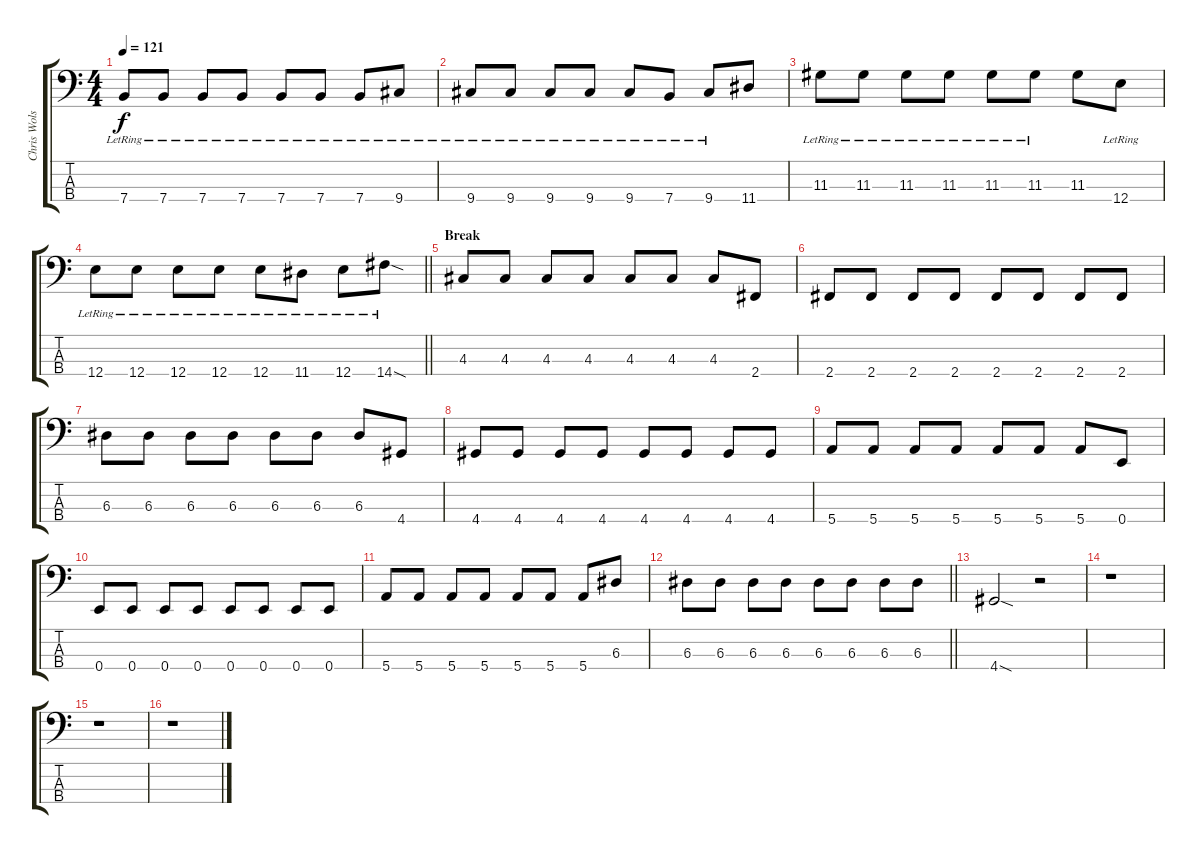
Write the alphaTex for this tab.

\track ("Chris Wolstenholme" "Chris Wols") {instrument electricbassfinger}
\staff {score tabs}
\tuning (G2 D2 A1 E1) {hide}
\ts (4 4)
\tempo 121
\clef f4
\ks c
7.4{lr}.8{dy f} 7.4{lr}.8 7.4{lr}.8 7.4{lr}.8 7.4{lr}.8 7.4{lr}.8 7.4{lr}.8 9.4{lr}.8 |
9.4{lr}.8 9.4{lr}.8 9.4{lr}.8 9.4{lr}.8 9.4{lr}.8 7.4{lr}.8 9.4{lr}.8 11.4.8 |
11.3{lr}.8 11.3{lr}.8 11.3{lr}.8 11.3{lr}.8 11.3{lr}.8 11.3{lr}.8 11.3.8 12.4{lr}.8 |
\barLineRight lightlight
12.4{lr}.8 12.4{lr}.8 12.4{lr}.8 12.4{lr}.8 12.4{lr}.8 11.4{lr}.8 12.4{lr}.8 14.4{sod lr}.8 |
\section ("" "Break")
4.3.8 4.3.8 4.3.8 4.3.8 4.3.8 4.3.8 4.3.8 2.4.8 |
2.4.8 2.4.8 2.4.8 2.4.8 2.4.8 2.4.8 2.4.8 2.4.8 |
6.3.8 6.3.8 6.3.8 6.3.8 6.3.8 6.3.8 6.3.8 4.4.8 |
4.4.8 4.4.8 4.4.8 4.4.8 4.4.8 4.4.8 4.4.8 4.4.8 |
5.4.8 5.4.8 5.4.8 5.4.8 5.4.8 5.4.8 5.4.8 0.4.8 |
0.4.8 0.4.8 0.4.8 0.4.8 0.4.8 0.4.8 0.4.8 0.4.8 |
5.4.8 5.4.8 5.4.8 5.4.8 5.4.8 5.4.8 5.4.8 6.3.8 |
\barLineRight lightlight
6.3.8 6.3.8 6.3.8 6.3.8 6.3.8 6.3.8 6.3.8 6.3.8 |
4.4{sod}.2 r.2 |
r.1 |
r.1 |
r.1
